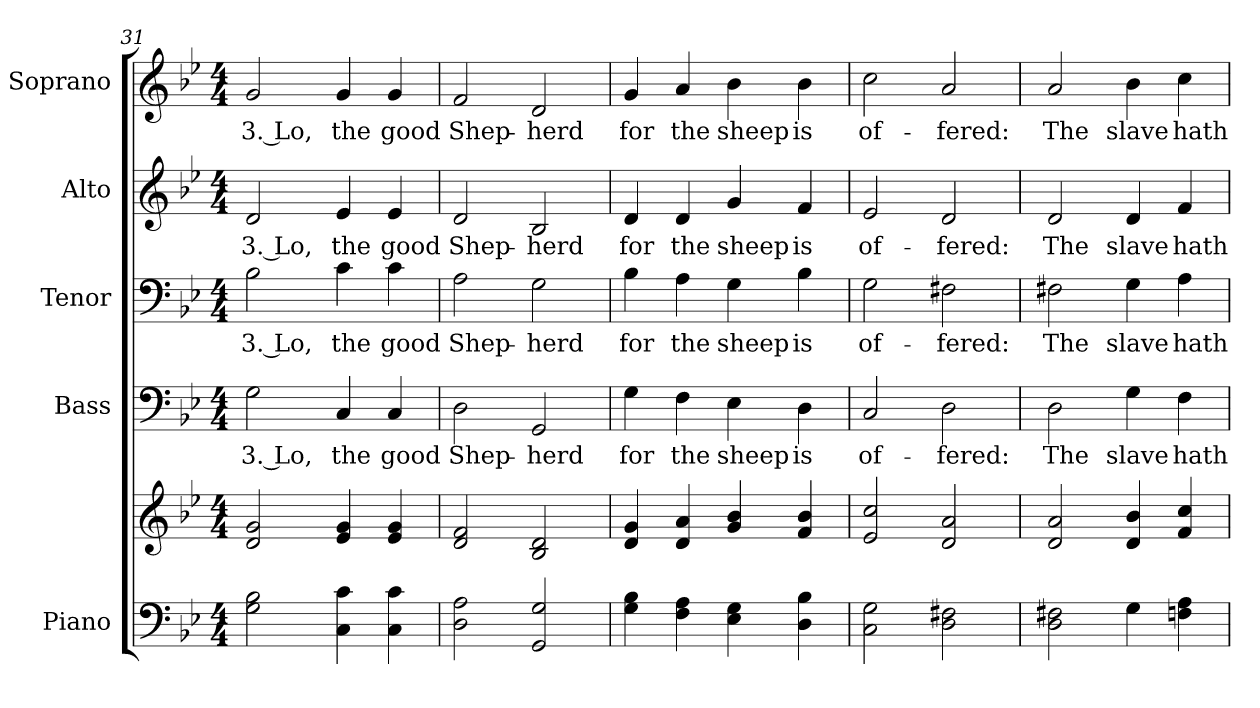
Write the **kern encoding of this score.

**kern	**kern	**kern	**text	**kern	**text	**kern	**text	**kern	**text
*part5	*part5	*part4	*part4	*part3	*part3	*part2	*part2	*part1	*part1
*staff6	*staff5	*staff4	*staff4	*staff3	*staff3	*staff2	*staff2	*staff1	*staff1
*I"Piano	*	*I"Bass	*	*I"Tenor	*	*I"Alto	*	*I"Soprano	*
*I'Pno.	*	*I'B.	*	*I'T.	*	*I'A.	*	*I'S.	*
*clefF4	*clefG2	*clefF4	*	*clefF4	*	*clefG2	*	*clefG2	*
*k[b-e-]	*k[b-e-]	*k[b-e-]	*	*k[b-e-]	*	*k[b-e-]	*	*k[b-e-]	*
*B-:	*B-:	*B-:	*	*B-:	*	*B-:	*	*B-:	*
*M4/4	*M4/4	*M4/4	*	*M4/4	*	*M4/4	*	*M4/4	*
=31	=31	=31	=31	=31	=31	=31	=31	=31	=31
!	!	!	!LO:LY:b:color=#000000	!	!	!	!	!	!
!	!	!	!	!	!LO:LY:b:color=#000000	!	!	!	!
!	!	!	!	!	!	!	!LO:LY:b:color=#000000	!	!
!	!	!	!	!	!	!	!	!	!LO:LY:b:color=#000000
2Gi\ 2B-i	2di/ 2gi	2Gi\	3. Lo,	2B-i\	3. Lo,	2di/	3. Lo,	2gi/	3. Lo,
!	!	!	!LO:LY:b:color=#000000	!	!	!	!	!	!
!	!	!	!	!	!LO:LY:b:color=#000000	!	!	!	!
!	!	!	!	!	!	!	!LO:LY:b:color=#000000	!	!
!	!	!	!	!	!	!	!	!	!LO:LY:b:color=#000000
4Ci\ 4ci	4e-i/ 4gi	4Ci/	the	4ci\	the	4e-i/	the	4gi/	the
!	!	!	!LO:LY:b:color=#000000	!	!	!	!	!	!
!	!	!	!	!	!LO:LY:b:color=#000000	!	!	!	!
!	!	!	!	!	!	!	!LO:LY:b:color=#000000	!	!
!	!	!	!	!	!	!	!	!	!LO:LY:b:color=#000000
4Ci\ 4ci	4e-i/ 4gi	4Ci/	good	4ci\	good	4e-i/	good	4gi/	good
=32	=32	=32	=32	=32	=32	=32	=32	=32	=32
!	!	!	!LO:LY:b:color=#000000	!	!	!	!	!	!
!	!	!	!	!	!LO:LY:b:color=#000000	!	!	!	!
!	!	!	!	!	!	!	!LO:LY:b:color=#000000	!	!
!	!	!	!	!	!	!	!	!	!LO:LY:b:color=#000000
2Di\ 2Ai	2di/ 2fi	2Di\	Shep-	2Ai\	Shep-	2di/	Shep-	2fi/	Shep-
!	!	!	!LO:LY:b:color=#000000	!	!	!	!	!	!
!	!	!	!	!	!LO:LY:b:color=#000000	!	!	!	!
!	!	!	!	!	!	!	!LO:LY:b:color=#000000	!	!
!	!	!	!	!	!	!	!	!	!LO:LY:b:color=#000000
2GGi/ 2Gi	2B-i/ 2di	2GGi/	-herd	2Gi\	-herd	2B-i/	-herd	2di/	-herd
!!LO:PB:g=z
=33	=33	=33	=33	=33	=33	=33	=33	=33	=33
!	!	!	!LO:LY:b:color=#000000	!	!	!	!	!	!
!	!	!	!	!	!LO:LY:b:color=#000000	!	!	!	!
!	!	!	!	!	!	!	!LO:LY:b:color=#000000	!	!
!	!	!	!	!	!	!	!	!	!LO:LY:b:color=#000000
4Gi\ 4B-i	4di/ 4gi	4Gi\	for	4B-i\	for	4di/	for	4gi/	for
!	!	!	!LO:LY:b:color=#000000	!	!	!	!	!	!
!	!	!	!	!	!LO:LY:b:color=#000000	!	!	!	!
!	!	!	!	!	!	!	!LO:LY:b:color=#000000	!	!
!	!	!	!	!	!	!	!	!	!LO:LY:b:color=#000000
4Fi\ 4Ai	4di/ 4ai	4Fi\	the	4Ai\	the	4di/	the	4ai/	the
!	!	!	!LO:LY:b:color=#000000	!	!	!	!	!	!
!	!	!	!	!	!LO:LY:b:color=#000000	!	!	!	!
!	!	!	!	!	!	!	!LO:LY:b:color=#000000	!	!
!	!	!	!	!	!	!	!	!	!LO:LY:b:color=#000000
4E-i\ 4Gi	4gi/ 4b-i	4E-i\	sheep	4Gi\	sheep	4gi/	sheep	4b-i\	sheep
!	!	!	!LO:LY:b:color=#000000	!	!	!	!	!	!
!	!	!	!	!	!LO:LY:b:color=#000000	!	!	!	!
!	!	!	!	!	!	!	!LO:LY:b:color=#000000	!	!
!	!	!	!	!	!	!	!	!	!LO:LY:b:color=#000000
4Di\ 4B-i	4fi/ 4b-i	4Di\	is	4B-i\	is	4fi/	is	4b-i\	is
=34	=34	=34	=34	=34	=34	=34	=34	=34	=34
!	!	!	!LO:LY:b:color=#000000	!	!	!	!	!	!
!	!	!	!	!	!LO:LY:b:color=#000000	!	!	!	!
!	!	!	!	!	!	!	!LO:LY:b:color=#000000	!	!
!	!	!	!	!	!	!	!	!	!LO:LY:b:color=#000000
2Ci\ 2Gi	2e-i/ 2cci	2Ci/	of-	2Gi\	of-	2e-i/	of-	2cci\	of-
!	!	!	!LO:LY:b:color=#000000	!	!	!	!	!	!
!	!	!	!	!	!LO:LY:b:color=#000000	!	!	!	!
!	!	!	!	!	!	!	!LO:LY:b:color=#000000	!	!
!	!	!	!	!	!	!	!	!	!LO:LY:b:color=#000000
2Di\ 2F#Xi	2di/ 2ai	2Di\	-fered:	2F#Xi\	-fered:	2di/	-fered:	2ai/	-fered:
!!LO:PB:g=z
=35	=35	=35	=35	=35	=35	=35	=35	=35	=35
!	!	!	!LO:LY:b:color=#000000	!	!	!	!	!	!
!	!	!	!	!	!LO:LY:b:color=#000000	!	!	!	!
!	!	!	!	!	!	!	!LO:LY:b:color=#000000	!	!
!	!	!	!	!	!	!	!	!	!LO:LY:b:color=#000000
2Di\ 2F#Xi	2di/ 2ai	2Di\	The	2F#Xi\	The	2di/	The	2ai/	The
!	!	!	!LO:LY:b:color=#000000	!	!	!	!	!	!
!	!	!	!	!	!LO:LY:b:color=#000000	!	!	!	!
!	!	!	!	!	!	!	!LO:LY:b:color=#000000	!	!
!	!	!	!	!	!	!	!	!	!LO:LY:b:color=#000000
4Gi\	4di/ 4b-i	4Gi\	slave	4Gi\	slave	4di/	slave	4b-i\	slave
!	!	!	!LO:LY:b:color=#000000	!	!	!	!	!	!
!	!	!	!	!	!LO:LY:b:color=#000000	!	!	!	!
!	!	!	!	!	!	!	!LO:LY:b:color=#000000	!	!
!	!	!	!	!	!	!	!	!	!LO:LY:b:color=#000000
4Fni\ 4Ai	4fi/ 4cci	4Fi\	hath	4Ai\	hath	4fi/	hath	4cci\	hath
=	=	=	=	=	=	=	=	=	=
*-	*-	*-	*-	*-	*-	*-	*-	*-	*-
